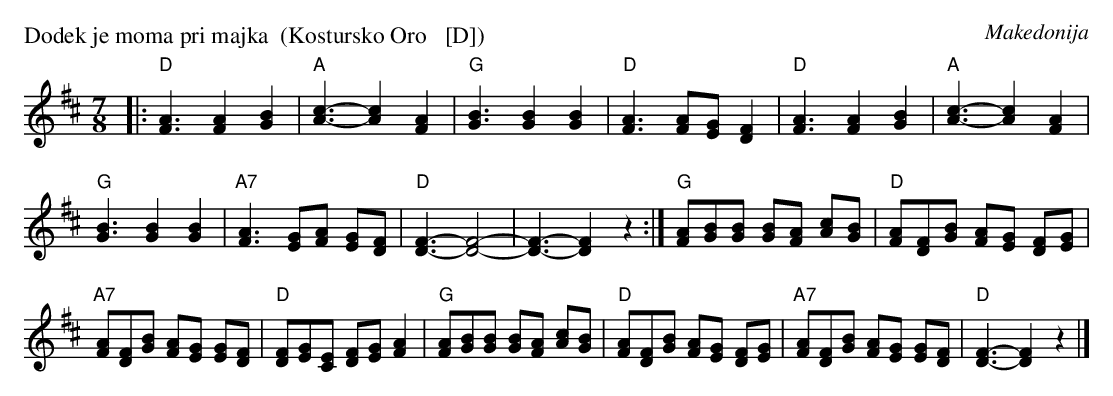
X:1
P: Dodek je moma pri majka  (Kostursko Oro   [D])
O: Makedonija
M: 7/8
L: 1/8
K: D
|: "D"[A3F3] [A2F2] [B2G2] | "A"[c3-A3-] [c2A2] [A2F2] |\
   "G"[B3G3] [B2G2] [B2G2] | "D"[A3F3] [AF][GE] [F2D2] |\
   "D"[A3F3] [A2F2] [B2G2] | "A"[c3-A3-] [c2A2] [A2F2] |
   "G"[B3G3] [B2G2] [B2G2] | "A7"[A3F3] [GE][AF] [GE][FD] |\
   "D"[F3-D3-] [F4-D4-] | [F3-D3-] [F2D2] z2 :|\
   "G"[AF][BG][BG] [BG][AF] [cA][BG] | "D"[AF][FD][BG] [AF][GE] [FD][GE] |
   "A7"[AF][FD][BG] [AF][GE] [GE][FD] | "D"[FD][GE][EC] [FD][GE] [A2F2] |\
   "G"[AF][BG][BG] [BG][AF] [cA][BG] | "D"[AF][FD][BG] [AF][GE] [FD][GE] |\
   "A7"[AF][FD][BG] [AF][GE] [GE][FD] | "D"[F3-D3-] [F2D2] z2 |]
